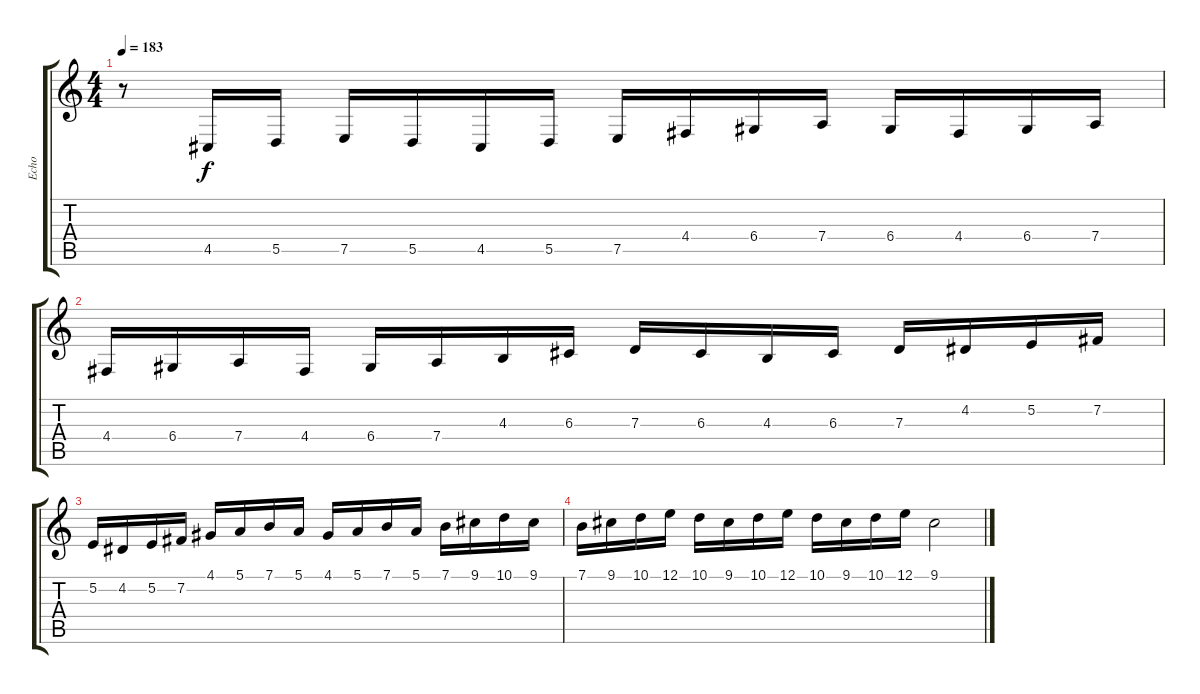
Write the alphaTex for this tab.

\track ("Echo" "Echo") {instrument fx4atmosphere}
\staff {score tabs}
\tuning (E4 B3 G3 D3 A2 E2) {hide}
\ts (4 4)
\tempo 183
\clef g2
\ks c
r.8{dy f} 4.5.16 5.5.16 7.5.16 5.5.16 4.5.16 5.5.16 7.5.16 4.4.16 6.4.16 7.4.16 6.4.16 4.4.16 6.4.16 7.4.16 |
4.4.16 6.4.16 7.4.16 4.4.16 6.4.16 7.4.16 4.3.16 6.3.16 7.3.16 6.3.16 4.3.16 6.3.16 7.3.16 4.2.16 5.2.16 7.2.16 |
5.2.16 4.2.16 5.2.16 7.2.16 4.1.16 5.1.16 7.1.16 5.1.16 4.1.16 5.1.16 7.1.16 5.1.16 7.1.16 9.1.16 10.1.16 9.1.16 |
7.1.16 9.1.16 10.1.16 12.1.16 10.1.16 9.1.16 10.1.16 12.1.16 10.1.16 9.1.16 10.1.16 12.1.16 9.1.2
